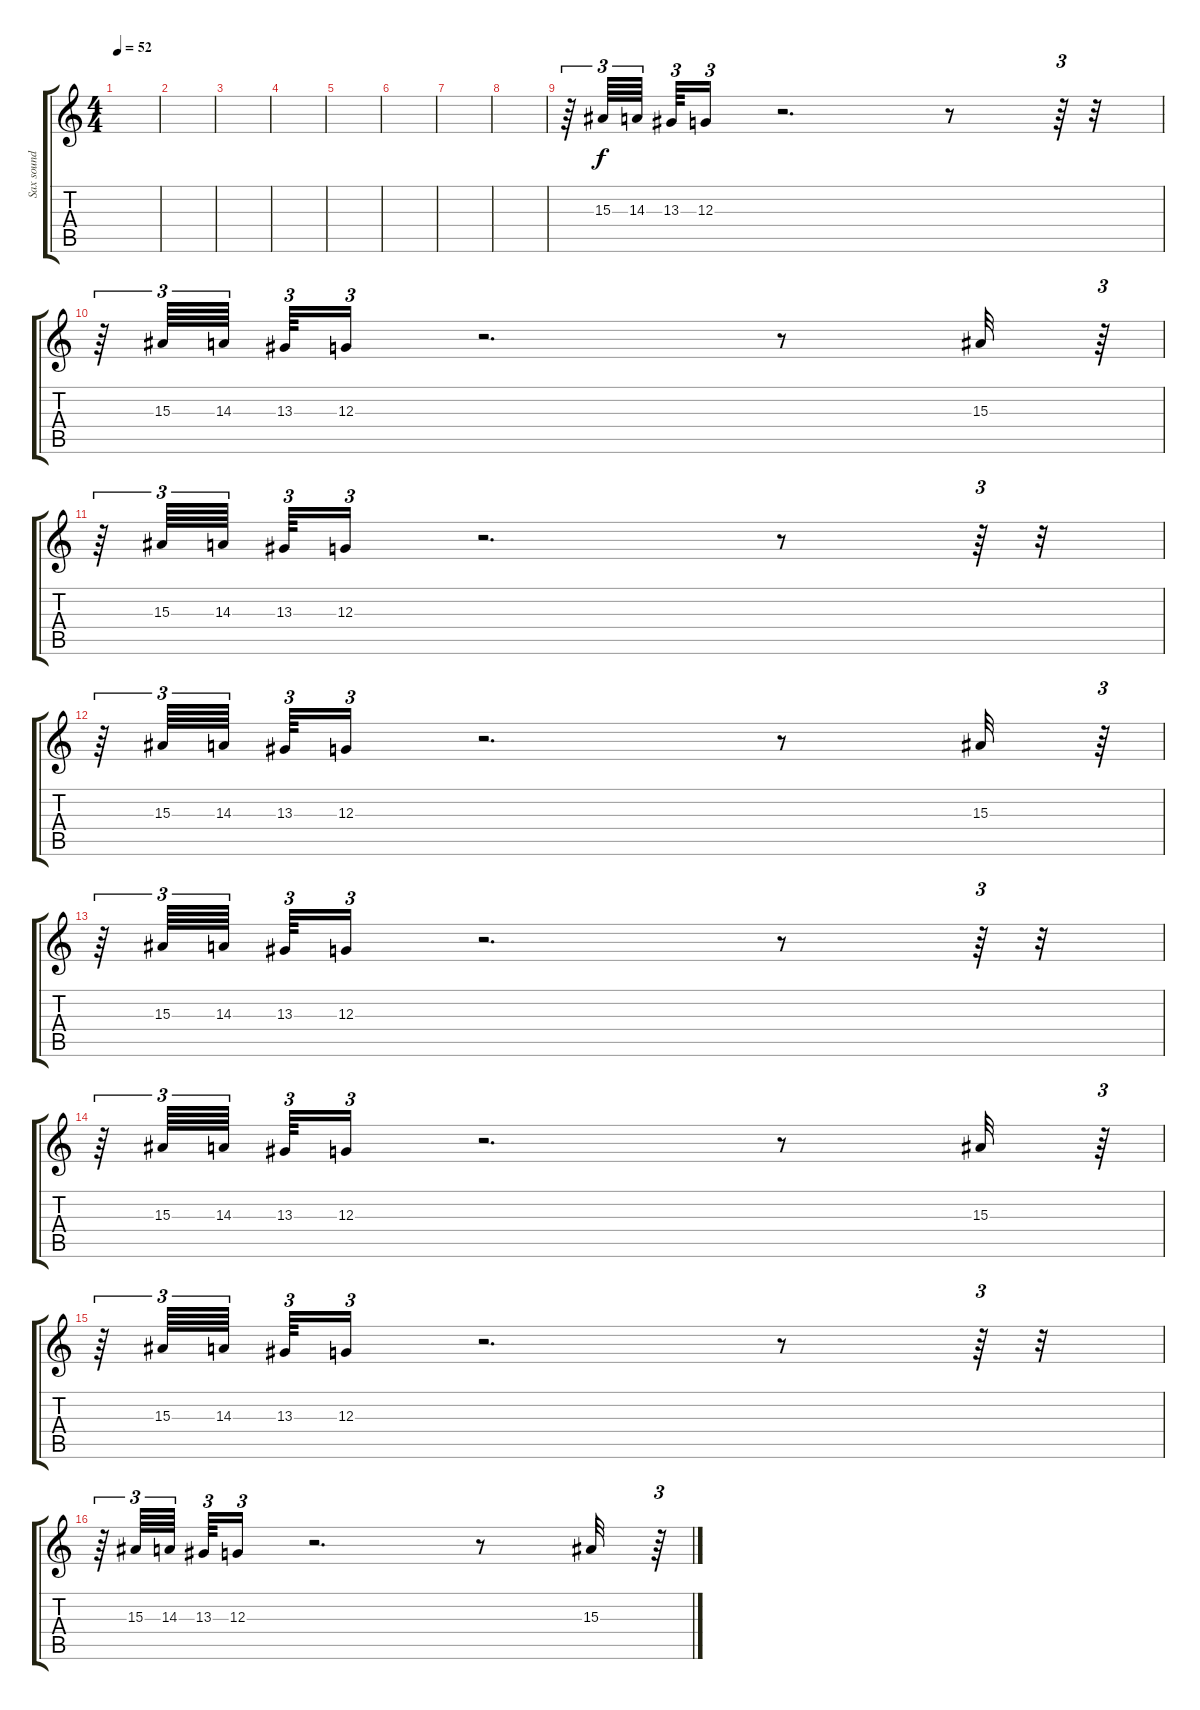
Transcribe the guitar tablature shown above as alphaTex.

\track ("Sax sound" "Sax sound") {instrument altosax}
\staff {score tabs}
\tuning (E4 B3 G3 D3 A2 E2) {hide}
\ts (4 4)
\tempo 52
\clef g2
\ks c
|
|
|
|
|
|
|
|
r.64{tu (3 2)} 15.3.64{tu (3 2)} 14.3.64{tu (3 2)} 13.3.64{tu (3 2)} 12.3.16{tu (3 2)} r.2{d} r.8 r.64{tu (3 2)} r.32 |
r.64{tu (3 2)} 15.3.64{tu (3 2)} 14.3.64{tu (3 2)} 13.3.64{tu (3 2)} 12.3.16{tu (3 2)} r.2{d} r.8 15.3.32 r.64{tu (3 2)} |
r.64{tu (3 2)} 15.3.64{tu (3 2)} 14.3.64{tu (3 2)} 13.3.64{tu (3 2)} 12.3.16{tu (3 2)} r.2{d} r.8 r.64{tu (3 2)} r.32 |
r.64{tu (3 2)} 15.3.64{tu (3 2)} 14.3.64{tu (3 2)} 13.3.64{tu (3 2)} 12.3.16{tu (3 2)} r.2{d} r.8 15.3.32 r.64{tu (3 2)} |
r.64{tu (3 2)} 15.3.64{tu (3 2)} 14.3.64{tu (3 2)} 13.3.64{tu (3 2)} 12.3.16{tu (3 2)} r.2{d} r.8 r.64{tu (3 2)} r.32 |
r.64{tu (3 2)} 15.3.64{tu (3 2)} 14.3.64{tu (3 2)} 13.3.64{tu (3 2)} 12.3.16{tu (3 2)} r.2{d} r.8 15.3.32 r.64{tu (3 2)} |
r.64{tu (3 2)} 15.3.64{tu (3 2)} 14.3.64{tu (3 2)} 13.3.64{tu (3 2)} 12.3.16{tu (3 2)} r.2{d} r.8 r.64{tu (3 2)} r.32 |
r.64{tu (3 2)} 15.3.64{tu (3 2)} 14.3.64{tu (3 2)} 13.3.64{tu (3 2)} 12.3.16{tu (3 2)} r.2{d} r.8 15.3.32 r.64{tu (3 2)}
